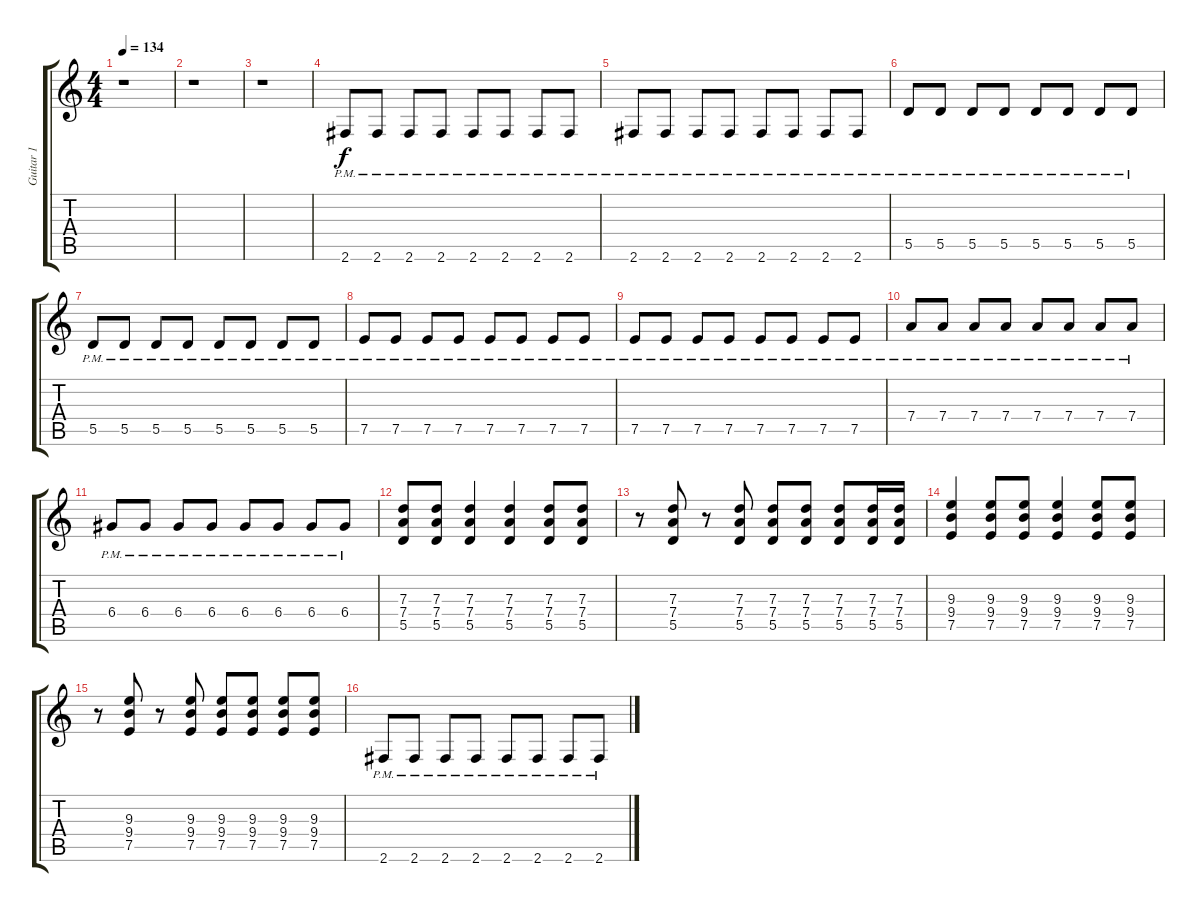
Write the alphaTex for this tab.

\track ("Guitar 1" "Guitar 1") {instrument distortionguitar}
\staff {score tabs}
\tuning (E4 B3 G3 D3 A2 E2) {hide}
\ts (4 4)
\tempo 134
\clef g2
\ks c
r.1{dy f} |
r.1 |
r.1 |
2.6{pm}.8 2.6{pm}.8 2.6{pm}.8 2.6{pm}.8 2.6{pm}.8 2.6{pm}.8 2.6{pm}.8 2.6{pm}.8 |
2.6{pm}.8 2.6{pm}.8 2.6{pm}.8 2.6{pm}.8 2.6{pm}.8 2.6{pm}.8 2.6{pm}.8 2.6{pm}.8 |
5.5{pm}.8 5.5{pm}.8 5.5{pm}.8 5.5{pm}.8 5.5{pm}.8 5.5{pm}.8 5.5{pm}.8 5.5{pm}.8 |
5.5{pm}.8 5.5{pm}.8 5.5{pm}.8 5.5{pm}.8 5.5{pm}.8 5.5{pm}.8 5.5{pm}.8 5.5{pm}.8 |
7.5{pm}.8 7.5{pm}.8 7.5{pm}.8 7.5{pm}.8 7.5{pm}.8 7.5{pm}.8 7.5{pm}.8 7.5{pm}.8 |
7.5{pm}.8 7.5{pm}.8 7.5{pm}.8 7.5{pm}.8 7.5{pm}.8 7.5{pm}.8 7.5{pm}.8 7.5{pm}.8 |
7.4{pm}.8 7.4{pm}.8 7.4{pm}.8 7.4{pm}.8 7.4{pm}.8 7.4{pm}.8 7.4{pm}.8 7.4{pm}.8 |
6.4{pm}.8 6.4{pm}.8 6.4{pm}.8 6.4{pm}.8 6.4{pm}.8 6.4{pm}.8 6.4{pm}.8 6.4{pm}.8 |
(7.3 7.4 5.5).8 (7.3 7.4 5.5).8 (7.3 7.4 5.5).4 (7.3 7.4 5.5).4 (7.3 7.4 5.5).8 (7.3 7.4 5.5).8 |
r.8 (7.3 7.4 5.5).8 r.8 (7.3 7.4 5.5).8 (7.3 7.4 5.5).8 (7.3 7.4 5.5).8 (7.3 7.4 5.5).8 (7.3 7.4 5.5).16 (7.3 7.4 5.5).16 |
(9.3 9.4 7.5).4 (9.3 9.4 7.5).8 (9.3 9.4 7.5).8 (9.3 9.4 7.5).4 (9.3 9.4 7.5).8 (9.3 9.4 7.5).8 |
r.8 (9.3 9.4 7.5).8 r.8 (9.3 9.4 7.5).8 (9.3 9.4 7.5).8 (9.3 9.4 7.5).8 (9.3 9.4 7.5).8 (9.3 9.4 7.5).8 |
2.6{pm}.8 2.6{pm}.8 2.6{pm}.8 2.6{pm}.8 2.6{pm}.8 2.6{pm}.8 2.6{pm}.8 2.6{pm}.8
